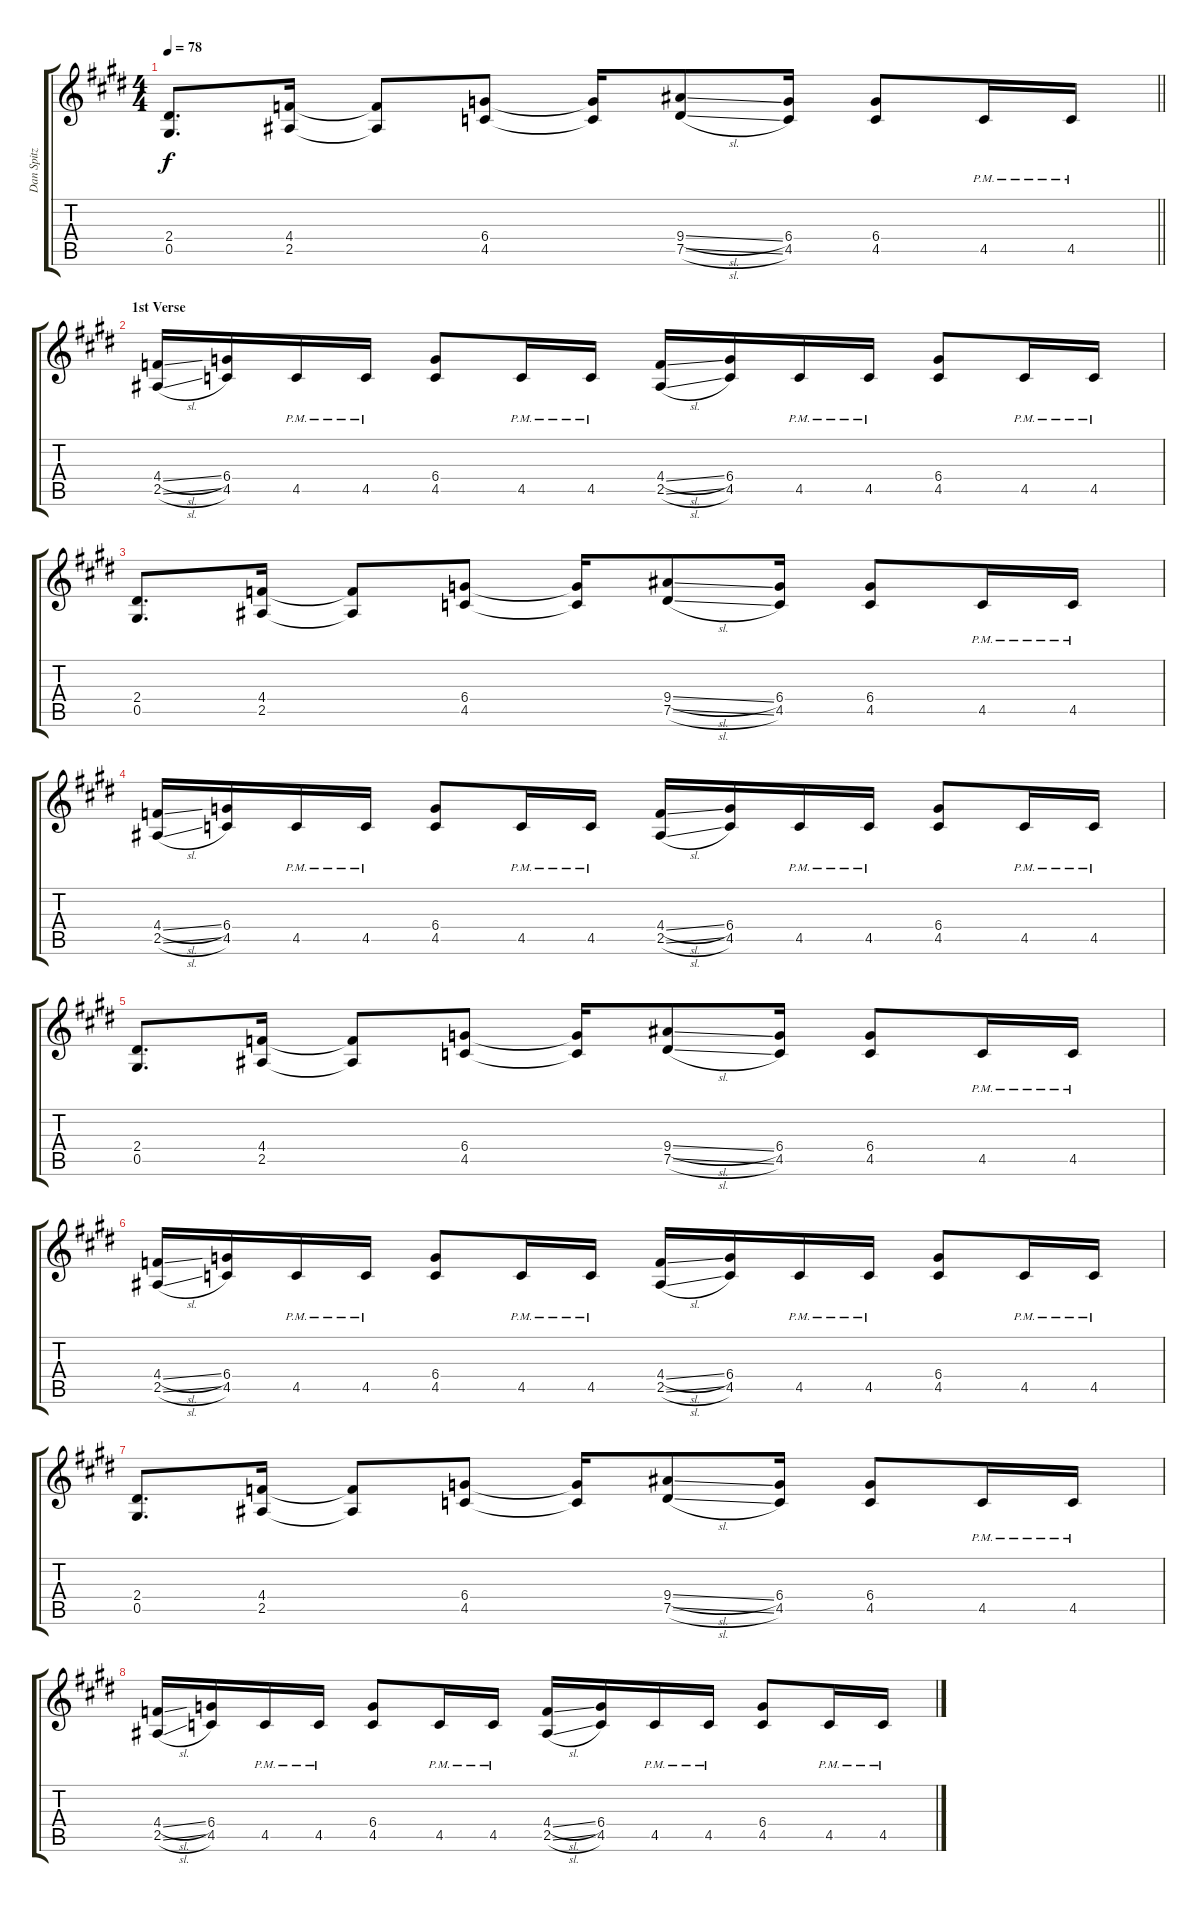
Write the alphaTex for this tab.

\track ("Dan Spitz Rhy" "Dan Spitz ") {instrument distortionguitar}
\staff {score tabs}
\tuning (Eb4 Bb3 Gb3 Db3 Ab2 Eb2) {hide}
\ts (4 4)
\tempo 78
\clef g2
\barLineRight lightlight
\ks e
(2.4 0.5).8{d dy f} (4.4 2.5).16 (4.4{t} 2.5{t}).8 (6.4 4.5).8 (6.4{t} 4.5{t}).16 (9.4{sl} 7.5{sl}).8 (6.4 4.5).16 (6.4 4.5).8 4.5{pm}.16 4.5{pm}.16 |
\section ("" "1st Verse")
(4.4{sl} 2.5{sl}).16 (6.4 4.5).16 4.5{pm}.16 4.5{pm}.16 (6.4 4.5).8 4.5{pm}.16 4.5{pm}.16 (4.4{sl} 2.5{sl}).16 (6.4 4.5).16 4.5{pm}.16 4.5{pm}.16 (6.4 4.5).8 4.5{pm}.16 4.5{pm}.16 |
(2.4 0.5).8{d} (4.4 2.5).16 (4.4{t} 2.5{t}).8 (6.4 4.5).8 (6.4{t} 4.5{t}).16 (9.4{sl} 7.5{sl}).8 (6.4 4.5).16 (6.4 4.5).8 4.5{pm}.16 4.5{pm}.16 |
(4.4{sl} 2.5{sl}).16 (6.4 4.5).16 4.5{pm}.16 4.5{pm}.16 (6.4 4.5).8 4.5{pm}.16 4.5{pm}.16 (4.4{sl} 2.5{sl}).16 (6.4 4.5).16 4.5{pm}.16 4.5{pm}.16 (6.4 4.5).8 4.5{pm}.16 4.5{pm}.16 |
(2.4 0.5).8{d} (4.4 2.5).16 (4.4{t} 2.5{t}).8 (6.4 4.5).8 (6.4{t} 4.5{t}).16 (9.4{sl} 7.5{sl}).8 (6.4 4.5).16 (6.4 4.5).8 4.5{pm}.16 4.5{pm}.16 |
(4.4{sl} 2.5{sl}).16 (6.4 4.5).16 4.5{pm}.16 4.5{pm}.16 (6.4 4.5).8 4.5{pm}.16 4.5{pm}.16 (4.4{sl} 2.5{sl}).16 (6.4 4.5).16 4.5{pm}.16 4.5{pm}.16 (6.4 4.5).8 4.5{pm}.16 4.5{pm}.16 |
(2.4 0.5).8{d} (4.4 2.5).16 (4.4{t} 2.5{t}).8 (6.4 4.5).8 (6.4{t} 4.5{t}).16 (9.4{sl} 7.5{sl}).8 (6.4 4.5).16 (6.4 4.5).8 4.5{pm}.16 4.5{pm}.16 |
(4.4{sl} 2.5{sl}).16 (6.4 4.5).16 4.5{pm}.16 4.5{pm}.16 (6.4 4.5).8 4.5{pm}.16 4.5{pm}.16 (4.4{sl} 2.5{sl}).16 (6.4 4.5).16 4.5{pm}.16 4.5{pm}.16 (6.4 4.5).8 4.5{pm}.16 4.5{pm}.16
